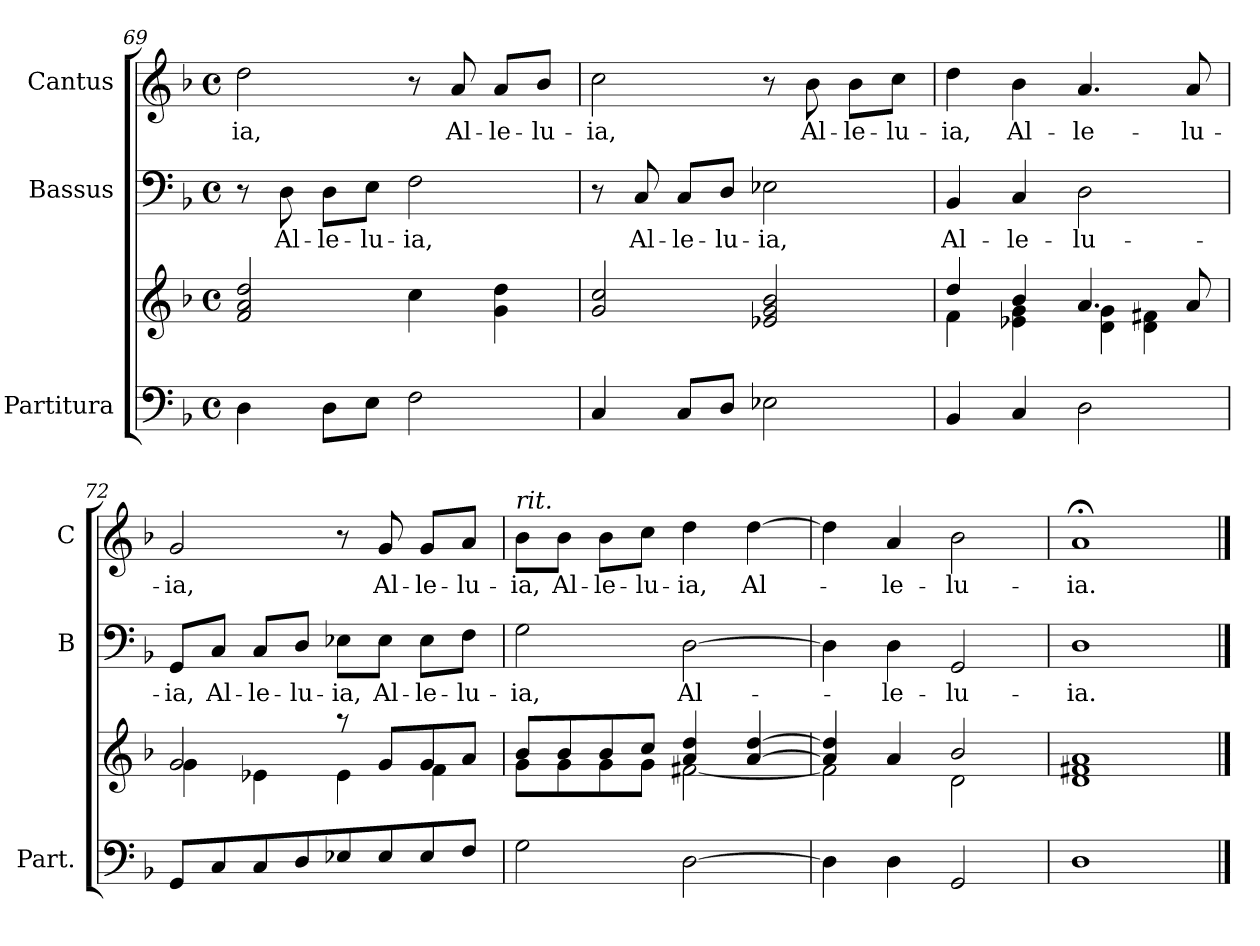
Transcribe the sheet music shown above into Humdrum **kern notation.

**kern	**kern	**kern	**text	**kern	**text
*part3	*part3	*part2	*part2	*part1	*part1
*staff4	*staff3	*staff2	*staff2	*staff1	*staff1
*I"Partitura	*	*I"Bassus	*	*I"Cantus	*
*I'Part.	*	*I'B	*	*I'C	*
*clefF4	*clefG2	*clefF4	*	*clefG2	*
*k[b-]	*k[b-]	*k[b-]	*	*k[b-]	*
*F:	*F:	*F:	*	*F:	*
*M4/4	*M4/4	*M4/4	*	*M4/4	*
*met(c)	*met(c)	*met(c)	*	*met(c)	*
=69	=69	=69	=69	=69	=69
!	!	!	!	!	!LO:LY:b
4D\	2f!/ 2a!/ 2dd!/	8r	.	2dd\	-ia,
!	!	!	!LO:LY:b	!	!
.	.	8D\	Al-	.	.
!	!	!	!LO:LY:b	!	!
8D\L	.	8D\L	-le-	.	.
!	!	!	!LO:LY:b	!	!
8E\J	.	8E\J	-lu-	.	.
!	!	!	!LO:LY:b	!	!
2F\	4cc!\	2F\	-ia,	8r	.
!	!	!	!	!	!LO:LY:b
.	.	.	.	8a/	Al-
!	!	!	!	!	!LO:LY:b
.	4g!\ 4dd!\	.	.	8a/L	-le-
!	!	!	!	!	!LO:LY:b
.	.	.	.	8b-/J	-lu-
=70	=70	=70	=70	=70	=70
!	!	!	!	!	!LO:LY:b
4C/	2g!/ 2cc!/	8r	.	2cc\	-ia,
!	!	!	!LO:LY:b	!	!
.	.	8C/	Al-	.	.
!	!	!	!LO:LY:b	!	!
8C/L	.	8C/L	-le-	.	.
!	!	!	!LO:LY:b	!	!
8D/J	.	8D/J	-lu-	.	.
!	!	!	!LO:LY:b	!	!
2E-X\	2e-X!/ 2g!/ 2b-!/	2E-X\	-ia,	8r	.
!	!	!	!	!	!LO:LY:b
.	.	.	.	8b-\	Al-
!	!	!	!	!	!LO:LY:b
.	.	.	.	8b-\L	-le-
!	!	!	!	!	!LO:LY:b
.	.	.	.	8cc\J	-lu-
!!LO:LB:g=z
=71	=71	=71	=71	=71	=71
*	*^	*	*	*	*
!	!	!	!	!LO:LY:b	!	!
!	!	!	!	!	!	!LO:LY:b
4BB-/	4dd!/	4f!\	4BB-/	Al-	4dd\	-ia,
!	!	!	!	!LO:LY:b	!	!
!	!	!	!	!	!	!LO:LY:b
4C/	4b-!/	4e-X!\ 4g!\	4C/	-le-	4b-\	Al-
!	!	!	!	!LO:LY:b	!	!
!	!	!	!	!	!	!LO:LY:b
2D\	4.a!/	4d!\ 4g!\	2D\	-lu-	4.a/	-le-
.	.	4d!\ 4f#X!\	.	.	.	.
!	!	!	!	!	!	!LO:LY:b
.	8a!/	.	.	.	8a/	-lu-
=72	=72	=72	=72	=72	=72	=72
!	!	!	!	!LO:LY:b	!	!
!	!	!	!	!	!	!LO:LY:b
8GG/L	2g!/	4g!\	8GG/L	-ia,	2g/	-ia,
!	!	!	!	!LO:LY:b	!	!
8C/	.	.	8C/J	Al-	.	.
!	!	!	!	!LO:LY:b	!	!
8C/	.	4e-X!\	8C/L	-le-	.	.
!	!	!	!	!LO:LY:b	!	!
8D/	.	.	8D/J	-lu-	.	.
!	!	!	!	!LO:LY:b	!	!
8E-X/	8raa	4e-!\	8E-X\L	-ia,	8r	.
!	!	!	!	!LO:LY:b	!	!
!	!	!	!	!	!	!LO:LY:b
8E-/	8g!/L	.	8E-\J	Al-	8g/	Al-
!	!	!	!	!LO:LY:b	!	!
!	!	!	!	!	!	!LO:LY:b
8E-/	8g!/	4f!\	8E-\L	-le-	8g/L	-le-
!	!	!	!	!LO:LY:b	!	!
!	!	!	!	!	!	!LO:LY:b
8F/J	8a!/J	.	8F\J	-lu-	8a/J	-lu-
=73	=73	=73	=73	=73	=73	=73
!	!	!	!	!LO:LY:b	!	!
!	!	!	!	!	!LO:TX:a:i:t=rit.	!
!	!	!	!	!	!	!LO:LY:b
2G\	8b-!/L	8g!\L	2G\	-ia,	8b-\L	-ia,
!	!	!	!	!	!	!LO:LY:b
.	8b-!/	8g!\	.	.	8b-\J	Al-
!	!	!	!	!	!	!LO:LY:b
.	8b-!/	8g!\	.	.	8b-\L	-le-
!	!	!	!	!	!	!LO:LY:b
.	8cc!/J	8g!\J	.	.	8cc\J	-lu-
!	!	!	!	!LO:LY:b	!	!
!	!	!	!	!	!	!LO:LY:b
[2D\	4a!/ 4dd!/	[<2f#X!\	[2D\	Al-	4dd\	-ia,
!	!	!	!	!	!	!LO:LY:b
.	[>4a!/ [>4dd!/	.	.	.	[4dd\	Al-
=74	=74	=74	=74	=74	=74	=74
4D\]	4a!/] 4dd!/]	2f#!\]	4D\]	.	4dd\]	.
!	!	!	!	!LO:LY:b	!	!
!	!	!	!	!	!	!LO:LY:b
4D\	4a!/	.	4D\	-le-	4a/	-le-
!	!	!	!	!LO:LY:b	!	!
!	!	!	!	!	!	!LO:LY:b
2GG/	2b-!/	2d!\	2GG/	-lu-	2b-\	-lu-
*	*v	*v	*	*	*	*
=75	=75	=75	=75	=75	=75
*	*^	*	*	*	*
!	!	!	!	!LO:LY:b	!	!
*	*v	*v	*	*	*	*
*	*^	*	*	*	*
!	!	!	!	!	!	!LO:LY:b
*	*v	*v	*	*	*	*
1D	1d! 1f#X! 1a!	1D	-ia.	1a;<	-ia.
==	==	==	==	==	==
*-	*-	*-	*-	*-	*-
